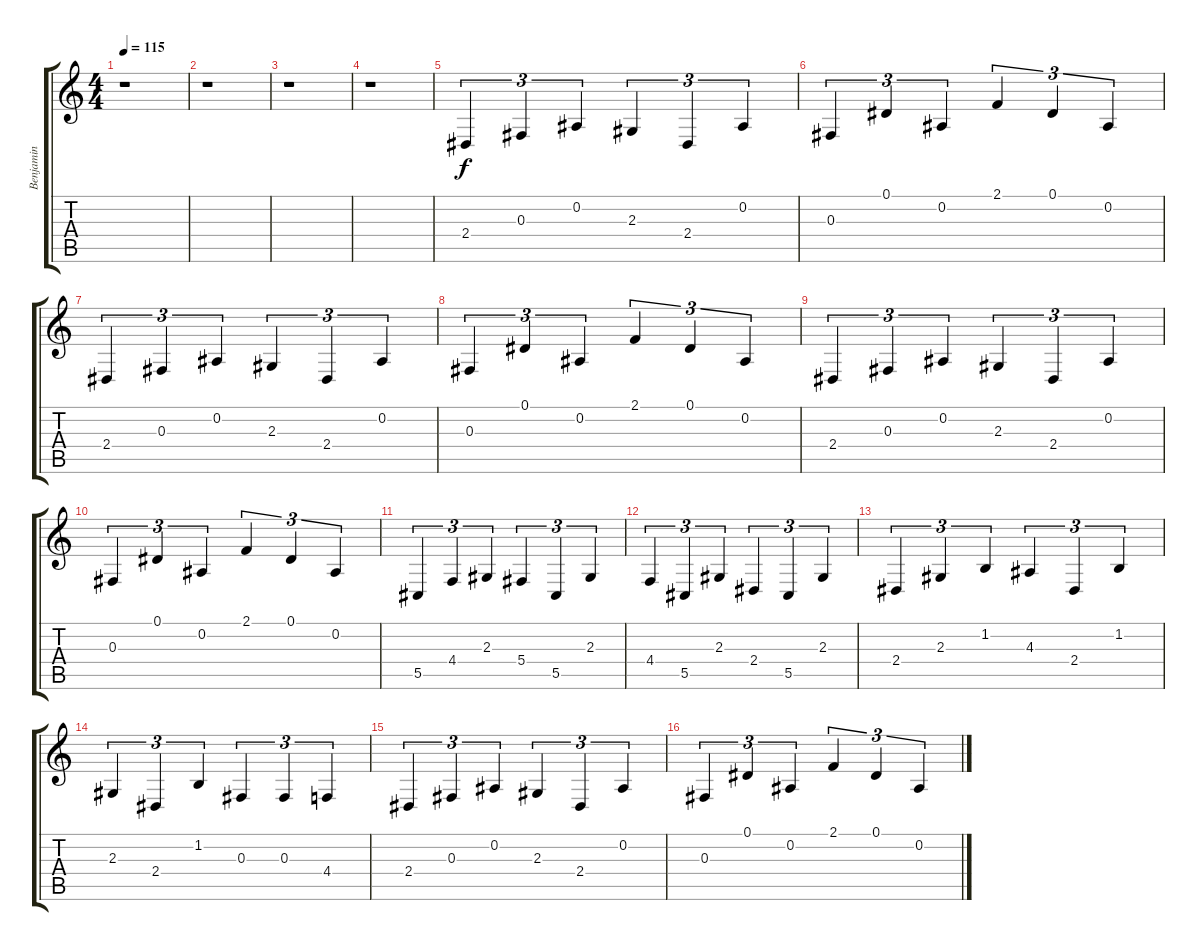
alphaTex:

\track ("Benjamin" "Benjamin") {instrument musicbox}
\staff {score tabs}
\tuning (Eb4 Bb3 Gb3 Db3 Ab2 Eb2) {hide}
\ts (4 4)
\tempo 115
\clef g2
\ks c
r.1{dy f} |
r.1 |
r.1 |
r.1 |
2.4.4{tu (3 2) balance 10 instrument brightacousticpiano} 0.3.4{tu (3 2)} 0.2.4{tu (3 2)} 2.3.4{tu (3 2)} 2.4.4{tu (3 2)} 0.2.4{tu (3 2)} |
0.3.4{tu (3 2)} 0.1.4{tu (3 2)} 0.2.4{tu (3 2)} 2.1.4{tu (3 2)} 0.1.4{tu (3 2)} 0.2.4{tu (3 2)} |
2.4.4{tu (3 2)} 0.3.4{tu (3 2)} 0.2.4{tu (3 2)} 2.3.4{tu (3 2)} 2.4.4{tu (3 2)} 0.2.4{tu (3 2)} |
0.3.4{tu (3 2)} 0.1.4{tu (3 2)} 0.2.4{tu (3 2)} 2.1.4{tu (3 2)} 0.1.4{tu (3 2)} 0.2.4{tu (3 2)} |
2.4.4{tu (3 2)} 0.3.4{tu (3 2)} 0.2.4{tu (3 2)} 2.3.4{tu (3 2)} 2.4.4{tu (3 2)} 0.2.4{tu (3 2)} |
0.3.4{tu (3 2)} 0.1.4{tu (3 2)} 0.2.4{tu (3 2)} 2.1.4{tu (3 2)} 0.1.4{tu (3 2)} 0.2.4{tu (3 2)} |
5.5.4{tu (3 2)} 4.4.4{tu (3 2)} 2.3.4{tu (3 2)} 5.4.4{tu (3 2)} 5.5.4{tu (3 2)} 2.3.4{tu (3 2)} |
4.4.4{tu (3 2)} 5.5.4{tu (3 2)} 2.3.4{tu (3 2)} 2.4.4{tu (3 2)} 5.5.4{tu (3 2)} 2.3.4{tu (3 2)} |
2.4.4{tu (3 2)} 2.3.4{tu (3 2)} 1.2.4{tu (3 2)} 4.3.4{tu (3 2)} 2.4.4{tu (3 2)} 1.2.4{tu (3 2)} |
2.3.4{tu (3 2)} 2.4.4{tu (3 2)} 1.2.4{tu (3 2)} 0.3.4{tu (3 2)} 0.3.4{tu (3 2)} 4.4.4{tu (3 2)} |
2.4.4{tu (3 2)} 0.3.4{tu (3 2)} 0.2.4{tu (3 2)} 2.3.4{tu (3 2)} 2.4.4{tu (3 2)} 0.2.4{tu (3 2)} |
0.3.4{tu (3 2)} 0.1.4{tu (3 2)} 0.2.4{tu (3 2)} 2.1.4{tu (3 2)} 0.1.4{tu (3 2)} 0.2.4{tu (3 2)}
